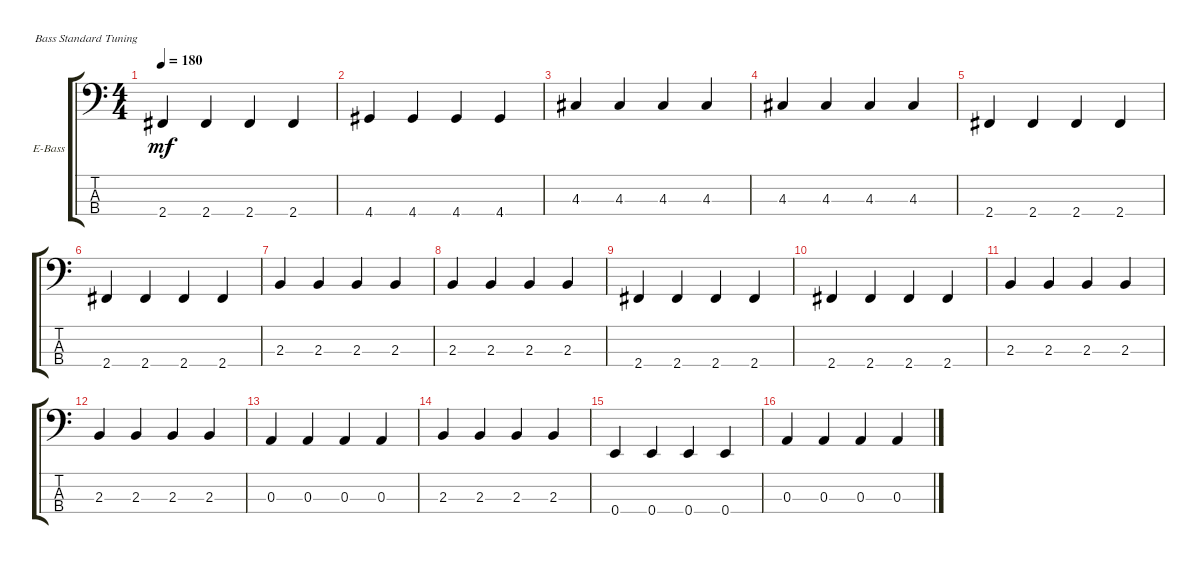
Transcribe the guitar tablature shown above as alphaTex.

\defaultSystemsLayout 4
\bracketExtendMode groupsimilarinstruments
\firstSystemTrackNameOrientation horizontal
\otherSystemsTrackNameOrientation horizontal
\track ("Electric Bass" "E-Bass") {instrument electricbassfinger}
\staff {score tabs}
\tuning (G2 D2 A1 E1)
\ts (4 4)
\tempo 180
\clef f4
\scale
0.333333
\ks c
2.4.4{dy mf} 2.4.4 2.4.4 2.4.4 |
\scale
0.333333 4.4.4 4.4.4 4.4.4 4.4.4 |
\scale
0.333333 4.3.4 4.3.4 4.3.4 4.3.4 |
\scale
0.333333 4.3.4 4.3.4 4.3.4 4.3.4 |
\scale
0.333333 2.4.4 2.4.4 2.4.4 2.4.4 |
\scale
0.333333 2.4.4 2.4.4 2.4.4 2.4.4 |
\scale
0.333333 2.3.4 2.3.4 2.3.4 2.3.4 |
\scale
0.333333 2.3.4 2.3.4 2.3.4 2.3.4 |
\scale
0.333333 2.4.4 2.4.4 2.4.4 2.4.4 |
\scale
0.333333 2.4.4 2.4.4 2.4.4 2.4.4 |
\scale
0.333333 2.3.4 2.3.4 2.3.4 2.3.4 |
\scale
0.333333 2.3.4 2.3.4 2.3.4 2.3.4 |
\scale
0.333333 0.3.4 0.3.4 0.3.4 0.3.4 |
\scale
0.333333 2.3.4 2.3.4 2.3.4 2.3.4 |
\scale
0.333333 0.4.4 0.4.4 0.4.4 0.4.4 |
\scale
0.333333 0.3.4 0.3.4 0.3.4 0.3.4
